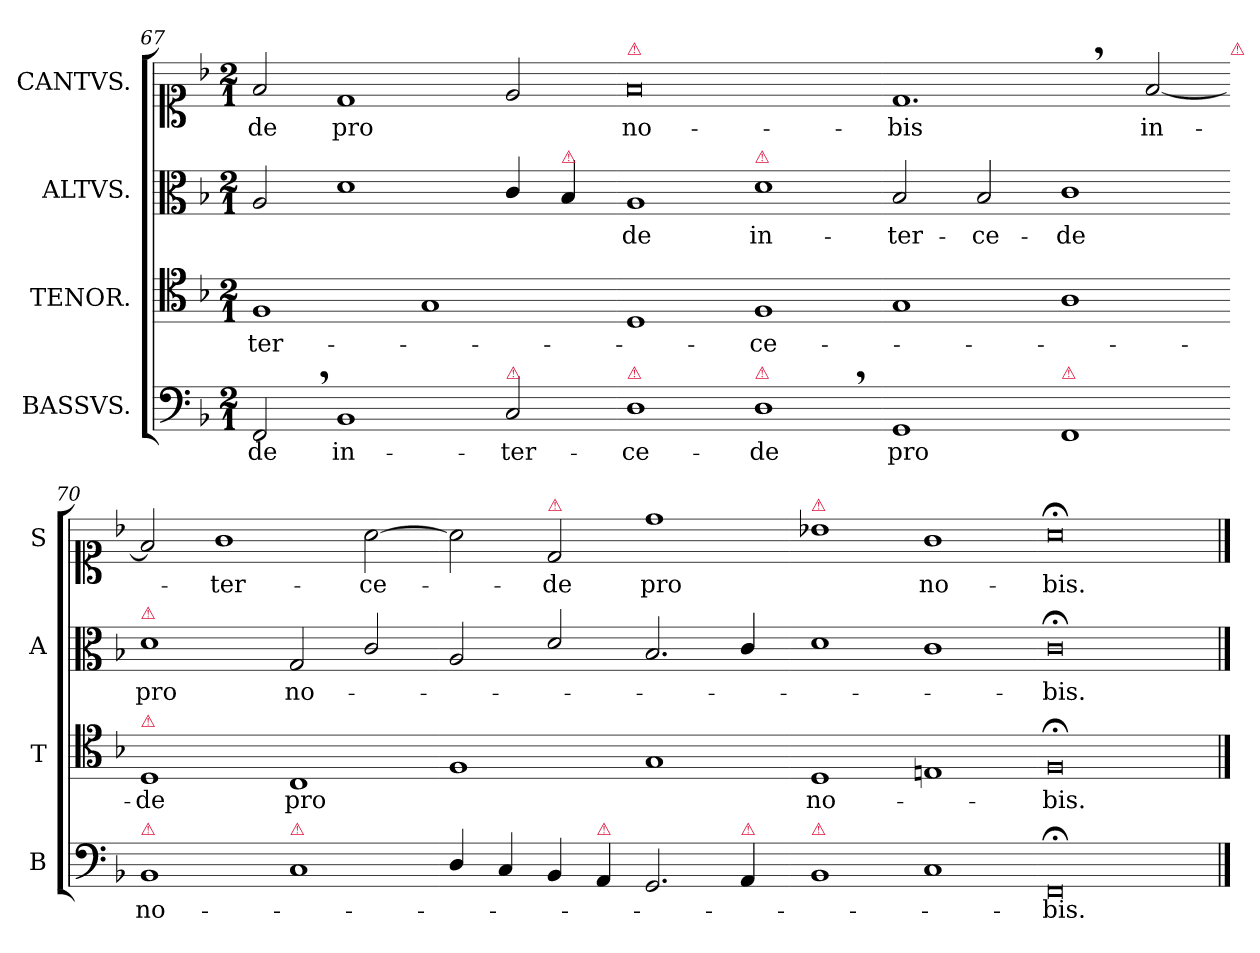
**kern	**text	**kern	**text	**kern	**text	**kern	**text
*part4	*part4	*part3	*part3	*part2	*part2	*part1	*part1
*staff4	*staff4	*staff3	*staff3	*staff2	*staff2	*staff1	*staff1
*I"BASSVS.	*	*I"TENOR.	*	*I"ALTVS.	*	*I"CANTVS.	*
*I'B	*	*I'T	*	*I'A	*	*I'S	*
*clefF4	*	*clefC4	*	*clefC3	*	*clefC1	*
*k[b-]	*	*k[b-]	*	*k[b-]	*	*k[b-]	*
*M2/1	*	*M2/1	*	*M2/1	*	*M2/1	*
=67	=67	=67	=67	=67	=67	=67	=67
2FF,/	-de	1F	-ter-	2A/	.	2f/	-de
1BB-	in-	.	.	1d	.	1d	pro
.	.	1G	.	.	.	.	.
!LO:TX:a:color=crimson:t=⚠	!	!	!	!	!	!	!
2C/	-ter-	.	.	4c/	.	2e/	.
!	!	!	!	!LO:TX:a:color=crimson:t=⚠	!	!	!
.	.	.	.	4B-/	.	.	.
=68-	=68-	=68-	=68-	=68-	=68-	=68-	=68-
!	!	!	!	!	!	!LO:TX:a:color=crimson:t=⚠	!
!LO:TX:a:color=crimson:t=⚠	!	!	!	!	!	!	!
1D	-ce-	1D	.	1A	-de	0f	no-
!	!	!	!	!LO:TX:a:color=crimson:t=⚠	!	!	!
!LO:TX:a:color=crimson:t=⚠	!	!	!	!	!	!	!
1D,	-de	1F	-ce-	1d	in-	.	.
=69-	=69-	=69-	=69-	=69-	=69-	=69-	=69-
1GG	pro	1G	.	2B-/	-ter-	1.d,	-bis
.	.	.	.	2B-/	-ce-	.	.
!LO:TX:a:color=crimson:t=⚠	!	!	!	!	!	!	!
1FF	.	1A	.	1c	-de	.	.
.	.	.	.	.	.	[2f/	in-
!	!	!	!	!	!	!LO:TX:a:color=crimson:t=⚠	!
=70-	=70-	=70-	=70-	=70-	=70-	=70-	=70-
!	!	!	!	!LO:TX:a:color=crimson:t=⚠	!	!	!
!	!	!LO:TX:a:color=crimson:t=⚠	!	!	!	!	!
!LO:TX:a:color=crimson:t=⚠	!	!	!	!	!	!	!
1BB-	no-	1D	-de	1d	pro	2f/]	.
.	.	.	.	.	.	1g	-ter-
!LO:TX:a:color=crimson:t=⚠	!	!	!	!	!	!	!
1C	.	1C	pro	2G/	no-	.	.
.	.	.	.	2c/	.	[2a\	-ce-
=71-	=71-	=71-	=71-	=71-	=71-	=71-	=71-
4D/	.	1F	.	2A/	.	2a\]	.
4C/	.	.	.	.	.	.	.
!	!	!	!	!	!	!LO:TX:a:color=crimson:t=⚠	!
4BB-/	.	.	.	2d/	.	2d/	-de
!LO:TX:a:color=crimson:t=⚠	!	!	!	!	!	!	!
4AA/	.	.	.	.	.	.	.
2.GG/	.	1G	.	2.B-/	.	1dd	pro
!LO:TX:a:color=crimson:t=⚠	!	!	!	!	!	!	!
4AA/	.	.	.	4c/	.	.	.
=72-	=72-	=72-	=72-	=72-	=72-	=72-	=72-
!	!	!	!	!	!	!LO:TX:a:color=crimson:t=⚠	!
!LO:TX:a:color=crimson:t=⚠	!	!	!	!	!	!	!
1BB-	.	1D	no-	1d	.	1b-X	.
1C	.	1En	.	1c	.	1g	no-
=73-	=73-	=73-	=73-	=73-	=73-	=73-	=73-
0FF;<	-bis.	0F;<	-bis.	0c;<	-bis.	0a;<	-bis.
==	==	==	==	==	==	==	==
*-	*-	*-	*-	*-	*-	*-	*-
